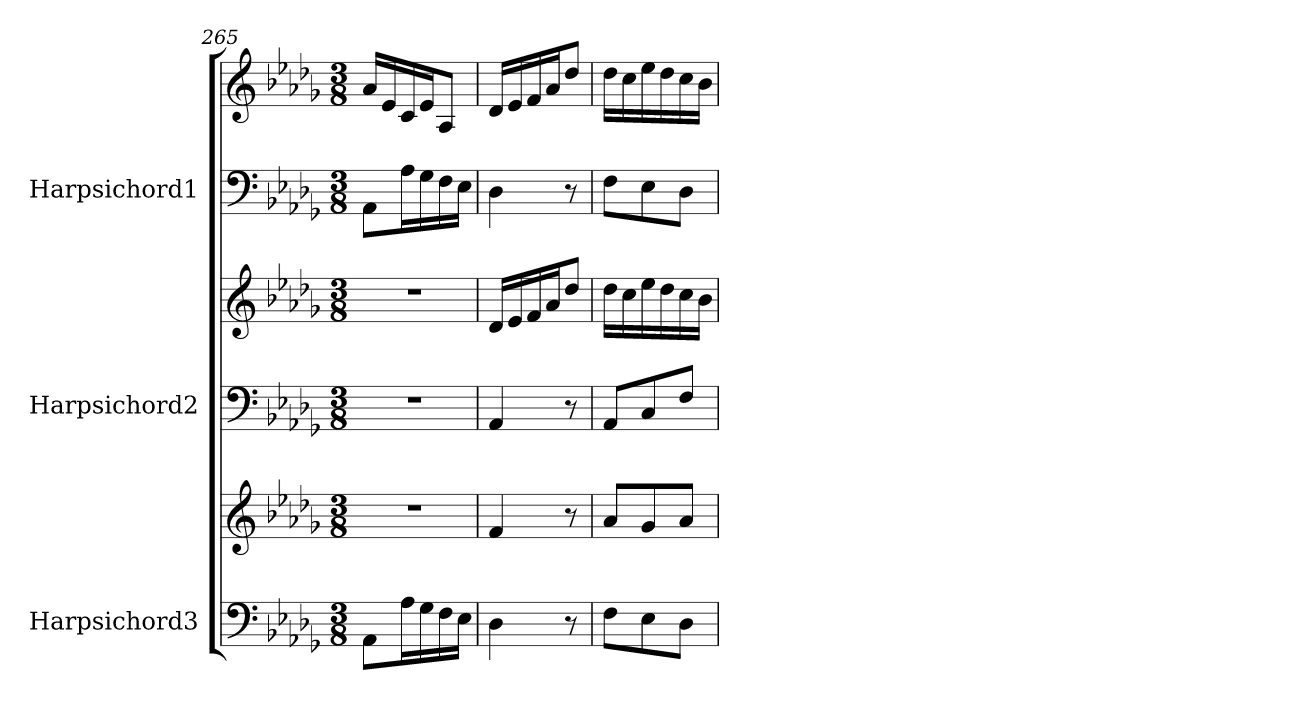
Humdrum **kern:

**kern	**kern	**kern	**kern	**kern	**kern
*part3	*part3	*part2	*part2	*part1	*part1
*staff6	*staff5	*staff4	*staff3	*staff2	*staff1
*I"Harpsichord3	*	*I"Harpsichord2	*	*I"Harpsichord1	*
*I'Hp	*	*I'Hp	*	*I'Hp	*
*clefF4	*clefG2	*clefF4	*clefG2	*clefF4	*clefG2
*k[b-e-a-d-g-]	*k[b-e-a-d-g-]	*k[b-e-a-d-g-]	*k[b-e-a-d-g-]	*k[b-e-a-d-g-]	*k[b-e-a-d-g-]
*M3/8	*M3/8	*M3/8	*M3/8	*M3/8	*M3/8
=265	=265	=265	=265	=265	=265
8AA-\L	4.r	4.r	4.r	8AA-\L	16a-/LL
.	.	.	.	.	16e-/
16A-\L	.	.	.	16A-\L	16c/
16G-\	.	.	.	16G-\	16e-/J
16F\	.	.	.	16F\	8A-/J
16E-\JJ	.	.	.	16E-\JJ	.
=266	=266	=266	=266	=266	=266
4D-\	4f/	4AA-/	16d-/LL	4D-\	16d-/LL
.	.	.	16e-/	.	16e-/
.	.	.	16f/	.	16f/
.	.	.	16a-/J	.	16a-/J
8r	8r	8r	8dd-/J	8r	8dd-/J
=267	=267	=267	=267	=267	=267
8F\L	8a-/L	8AA-/L	16dd-\LL	8F\L	16dd-\LL
.	.	.	16cc\	.	16cc\
8E-\	8g-/	8C/	16ee-\	8E-\	16ee-\
.	.	.	16dd-\	.	16dd-\
8D-\J	8a-/J	8F/J	16cc\	8D-\J	16cc\
.	.	.	16b-\JJ	.	16b-\JJ
=	=	=	=	=	=
*-	*-	*-	*-	*-	*-
